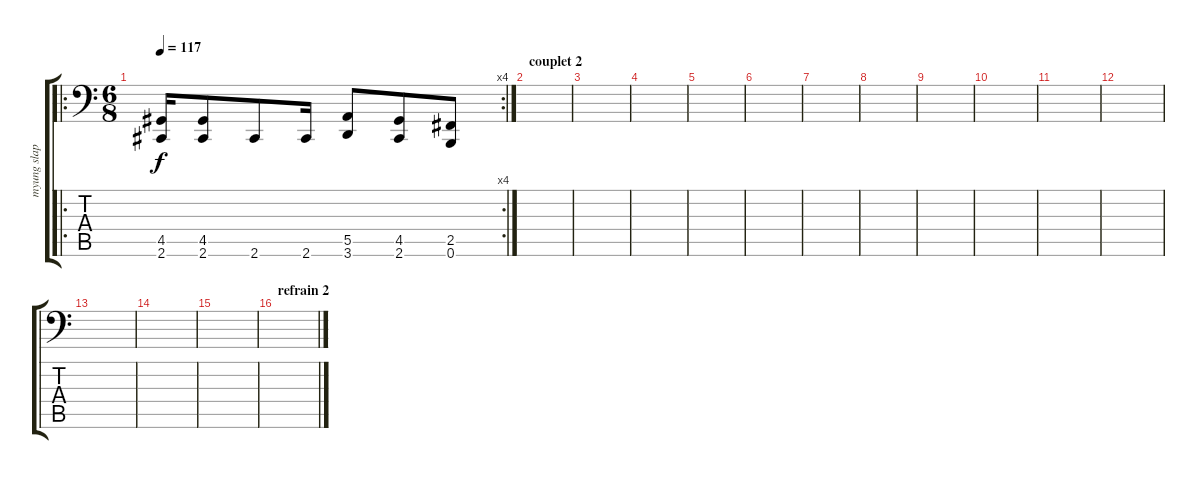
\track ("myung slap 6str." "myung slap") {instrument slapbass2}
\staff {score tabs}
\tuning (C3 G2 D2 A1 E1 B0) {hide}
\ro
\rc 4
\ts (6 8)
\tempo 117
\clef f4
\ks c
(4.5 2.6).16{dy f} (4.5 2.6).8 2.6.8 2.6.16 (5.5 3.6).8 (4.5 2.6).8 (2.5 0.6).8 |
\section ("" "couplet 2")
|
|
|
|
|
|
|
|
|
|
|
|
|
|
\section ("" "refrain 2")
